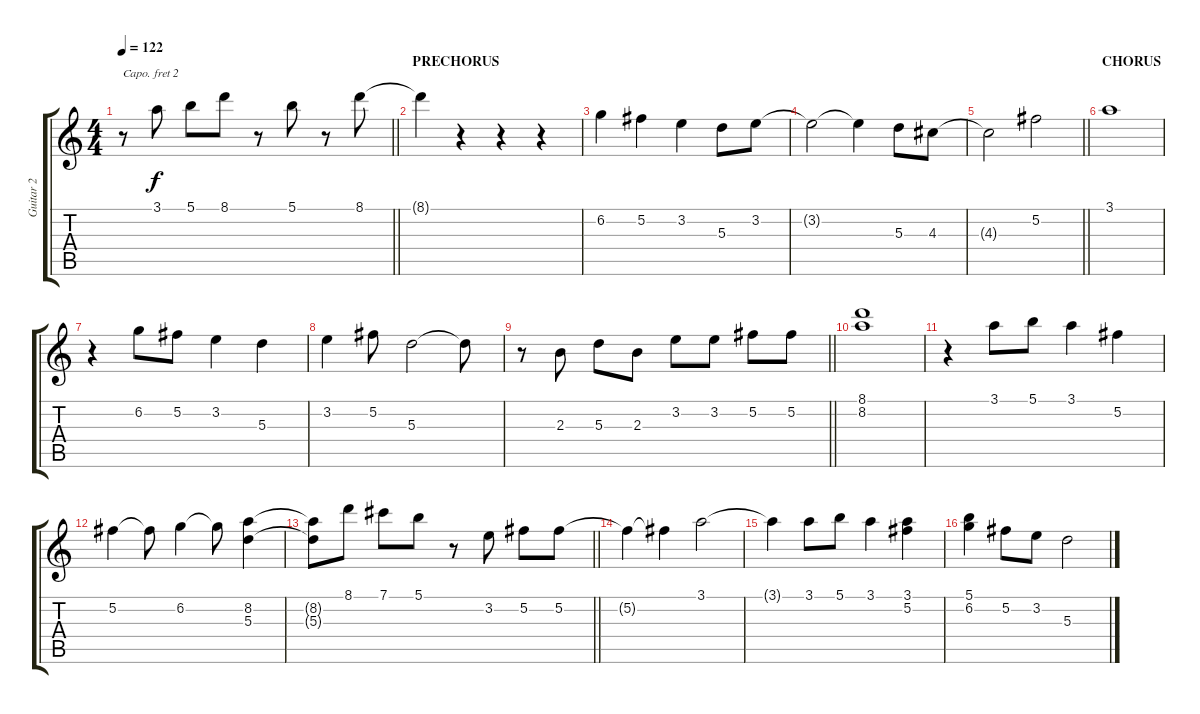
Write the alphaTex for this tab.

\track ("Guitar 2" "Guitar 2") {instrument acousticguitarnylon}
\staff {score tabs}
\capo 2
\tuning (E4 B3 G3 D3 A2 E2) {hide}
\ts (4 4)
\tempo 122
\clef g2
\barLineRight lightlight
\ks c
r.8{dy f} 3.1.8 5.1.8 8.1.8 r.8 5.1.8 r.8 8.1.8 |
\section ("" "PRECHORUS")
8.1{t}.4 r.4 r.4 r.4 |
6.2.4 5.2.4 3.2.4 5.3.8 3.2.8 |
3.2{t}.2 3.2{t}.4 5.3.8 4.3.8 |
\barLineRight lightlight
4.3{t}.2 5.2.2 |
\section ("" "CHORUS")
3.1.1 |
r.4 6.2.8 5.2.8 3.2.4 5.3.4 |
3.2.4 5.2.8 5.3.2 5.3{t}.8 |
\barLineRight lightlight
r.8 2.3.8 5.3.8 2.3.8 3.2.8 3.2.8 5.2.8 5.2.8 |
\section ("" "")
(8.1 8.2).1 |
r.4 3.1.8 5.1.8 3.1.4 5.2.4 |
5.2.4 5.2{t}.8 6.2.4 6.2{t}.8 (8.2 5.3).4 |
\barLineRight lightlight
(8.2{t} 5.3{t}).8 8.1.8 7.1.8 5.1.8 r.8 3.2.8 5.2.8 5.2.8 |
\section ("" "")
5.2{t}.4 5.2{t}.4 3.1.2 |
3.1{t}.4 3.1.8 5.1.8 3.1.4 (3.1 5.2).4 |
(5.1 6.2).4 5.2.8 3.2.8 5.3.2
